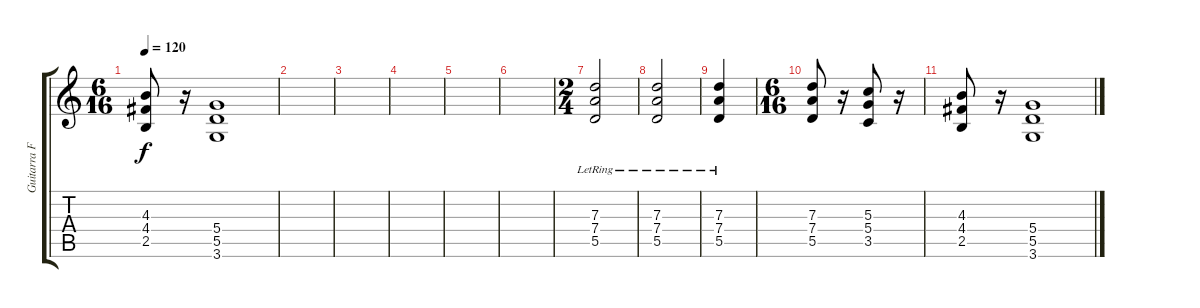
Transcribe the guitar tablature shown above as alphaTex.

\track ("Guitarra Fromer" "Guitarra F") {instrument distortionguitar}
\staff {score tabs}
\tuning (E4 B3 G3 D3 A2 E2) {hide}
\ts (6 16)
\tempo 120
\clef g2
\ks c
(4.3 4.4 2.5).8{dy f} r.16 (5.4 5.5 3.6).1 |
|
|
|
|
|
\ts (2 4)
(7.3{lr} 7.4{lr} 5.5{lr}).2 |
(7.3{lr} 7.4{lr} 5.5{lr}).2 |
(7.3{lr} 7.4{lr} 5.5{lr}).4 |
\ts (6 16)
(7.3 7.4 5.5).8 r.16 (5.3 5.4 3.5).8 r.16 |
(4.3 4.4 2.5).8 r.16 (5.4 5.5 3.6).1
